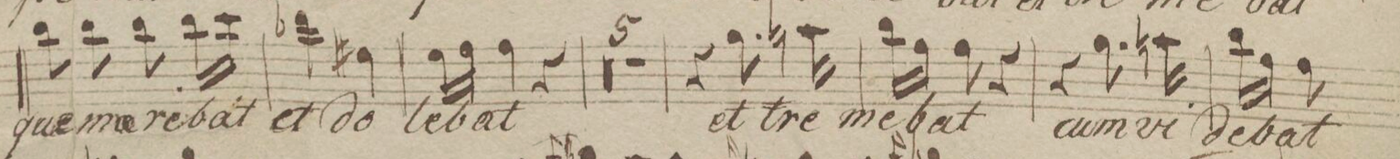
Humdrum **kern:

**kern	**text
*I"Alt.	*
*clefC3	*
*k[b-]	*
*M2/4	*
8cc\	quae
8cc\	moe-
8cc\	-re-
16cc\LL	-bat
16dd\JJ	.
=57	=57
4ee-X\	et
4f#X\	do-
=58	=58
16f\LL	-le-
16g\JJ	.
4g\	-bat
8r	.
=59	=59
0r	.
=60	=60
=61	=61
=62	=62
=63	=63
2r	.
=64	=64
4r	.
8.a\	et
16bn\	tre-
=65	=65
16cc\LL	-me-
16g\JJ	.
8g\	-bat
4r	.
=66	=66
4r	.
8.a\	cum
16bn\	vi-
=67	=67
16cc\LL	-de-
16g\JJ	.
8g\	-bat
*-	*-
